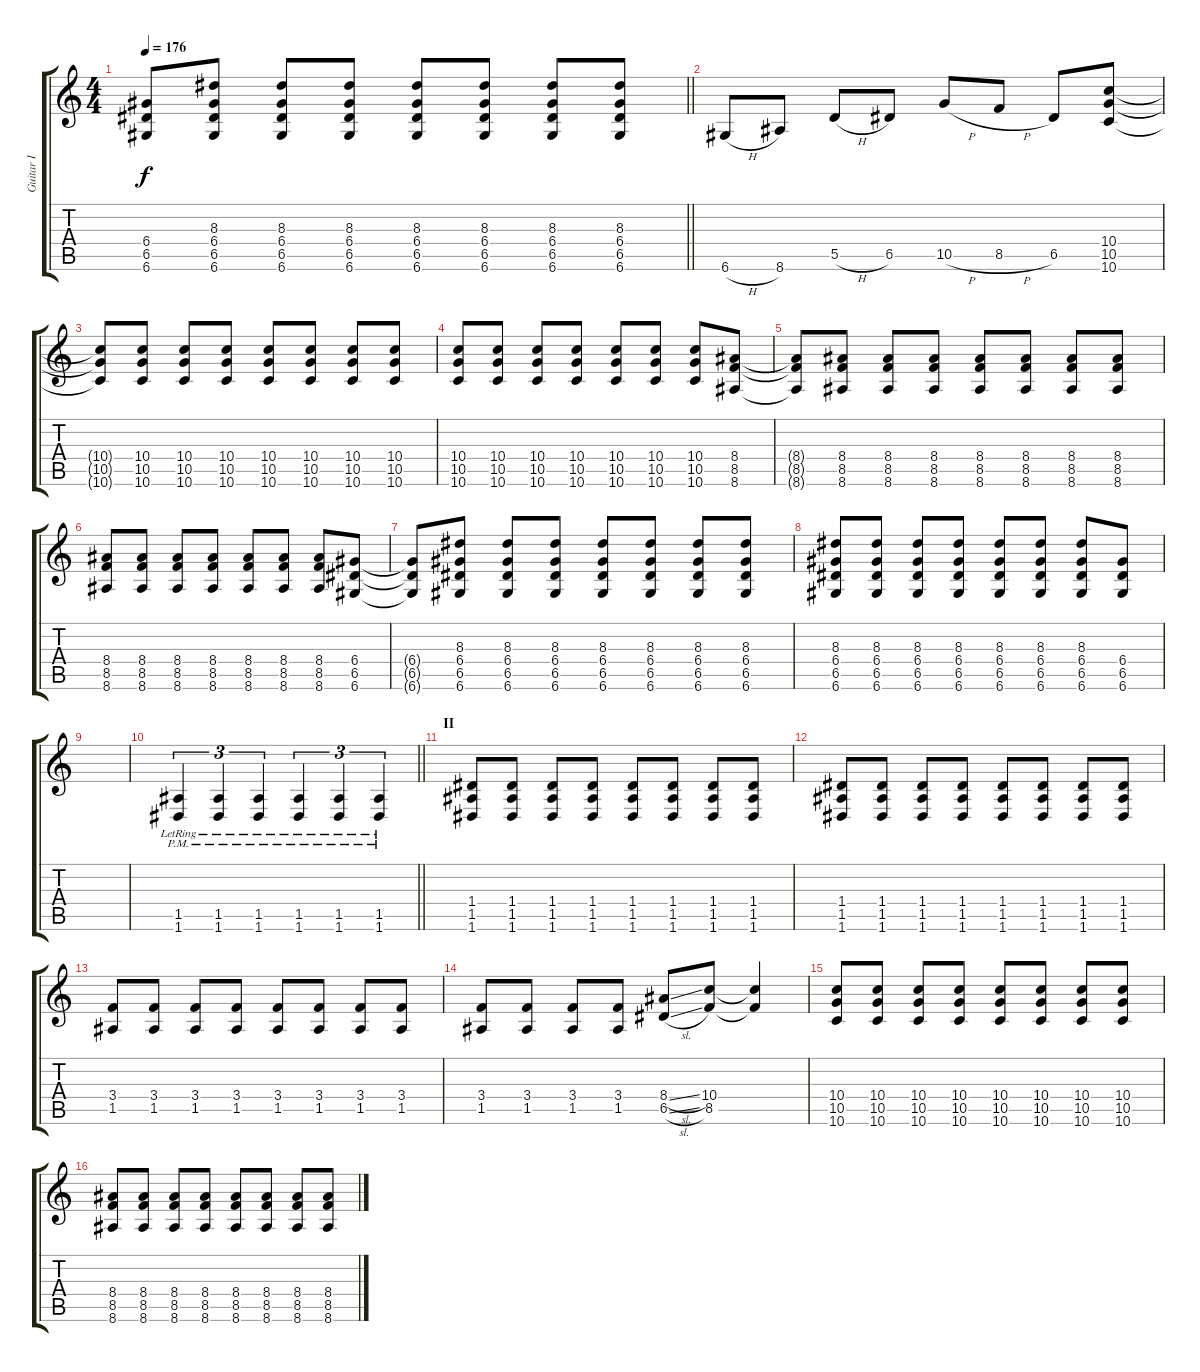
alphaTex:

\track ("Guitar I" "Guitar I") {instrument distortionguitar}
\staff {score tabs}
\tuning (E4 B3 G3 D3 A2 D2) {hide}
\ts (4 4)
\tempo 176
\clef g2
\barLineRight lightlight
\ks c
(6.4 6.5 6.6).8{dy f} (8.3 6.4 6.5 6.6).8 (8.3 6.4 6.5 6.6).8 (8.3 6.4 6.5 6.6).8 (8.3 6.4 6.5 6.6).8 (8.3 6.4 6.5 6.6).8 (8.3 6.4 6.5 6.6).8 (8.3 6.4 6.5 6.6).8 |
6.6{h}.8 8.6.8 5.5{h}.8 6.5.8 10.5{h}.8 8.5{h}.8 6.5.8 (10.4 10.5 10.6).8 |
(10.4{t} 10.5{t} 10.6{t}).8 (10.4 10.5 10.6).8 (10.4 10.5 10.6).8 (10.4 10.5 10.6).8 (10.4 10.5 10.6).8 (10.4 10.5 10.6).8 (10.4 10.5 10.6).8 (10.4 10.5 10.6).8 |
(10.4 10.5 10.6).8 (10.4 10.5 10.6).8 (10.4 10.5 10.6).8 (10.4 10.5 10.6).8 (10.4 10.5 10.6).8 (10.4 10.5 10.6).8 (10.4 10.5 10.6).8 (8.4 8.5 8.6).8 |
(8.4{t} 8.5{t} 8.6{t}).8 (8.4 8.5 8.6).8 (8.4 8.5 8.6).8 (8.4 8.5 8.6).8 (8.4 8.5 8.6).8 (8.4 8.5 8.6).8 (8.4 8.5 8.6).8 (8.4 8.5 8.6).8 |
(8.4 8.5 8.6).8 (8.4 8.5 8.6).8 (8.4 8.5 8.6).8 (8.4 8.5 8.6).8 (8.4 8.5 8.6).8 (8.4 8.5 8.6).8 (8.4 8.5 8.6).8 (6.4 6.5 6.6).8 |
(6.4{t} 6.5{t} 6.6{t}).8 (8.3 6.4 6.5 6.6).8 (8.3 6.4 6.5 6.6).8 (8.3 6.4 6.5 6.6).8 (8.3 6.4 6.5 6.6).8 (8.3 6.4 6.5 6.6).8 (8.3 6.4 6.5 6.6).8 (8.3 6.4 6.5 6.6).8 |
(8.3 6.4 6.5 6.6).8 (8.3 6.4 6.5 6.6).8 (8.3 6.4 6.5 6.6).8 (8.3 6.4 6.5 6.6).8 (8.3 6.4 6.5 6.6).8 (8.3 6.4 6.5 6.6).8 (8.3 6.4 6.5 6.6).8 (6.4 6.5 6.6).8 |
|
\barLineRight lightlight
(1.5{pm lr} 1.6{pm lr}).4{tu (3 2)} (1.5{pm lr} 1.6{pm lr}).4{tu (3 2)} (1.5{pm lr} 1.6{pm lr}).4{tu (3 2)} (1.5{pm lr} 1.6{pm lr}).4{tu (3 2)} (1.5{pm lr} 1.6{pm lr}).4{tu (3 2)} (1.5{pm lr} 1.6{pm lr}).4{tu (3 2)} |
\section ("" "II")
(1.4 1.5 1.6).8 (1.4 1.5 1.6).8 (1.4 1.5 1.6).8 (1.4 1.5 1.6).8 (1.4 1.5 1.6).8 (1.4 1.5 1.6).8 (1.4 1.5 1.6).8 (1.4 1.5 1.6).8 |
(1.4 1.5 1.6).8 (1.4 1.5 1.6).8 (1.4 1.5 1.6).8 (1.4 1.5 1.6).8 (1.4 1.5 1.6).8 (1.4 1.5 1.6).8 (1.4 1.5 1.6).8 (1.4 1.5 1.6).8 |
(3.4 1.5).8 (3.4 1.5).8 (3.4 1.5).8 (3.4 1.5).8 (3.4 1.5).8 (3.4 1.5).8 (3.4 1.5).8 (3.4 1.5).8 |
(3.4 1.5).8 (3.4 1.5).8 (3.4 1.5).8 (3.4 1.5).8 (8.4{sl} 6.5{sl}).8 (10.4 8.5).8 (10.4{t} 8.5{t}).4 |
(10.4 10.5 10.6).8 (10.4 10.5 10.6).8 (10.4 10.5 10.6).8 (10.4 10.5 10.6).8 (10.4 10.5 10.6).8 (10.4 10.5 10.6).8 (10.4 10.5 10.6).8 (10.4 10.5 10.6).8 |
(8.4 8.5 8.6).8 (8.4 8.5 8.6).8 (8.4 8.5 8.6).8 (8.4 8.5 8.6).8 (8.4 8.5 8.6).8 (8.4 8.5 8.6).8 (8.4 8.5 8.6).8 (8.4 8.5 8.6).8
